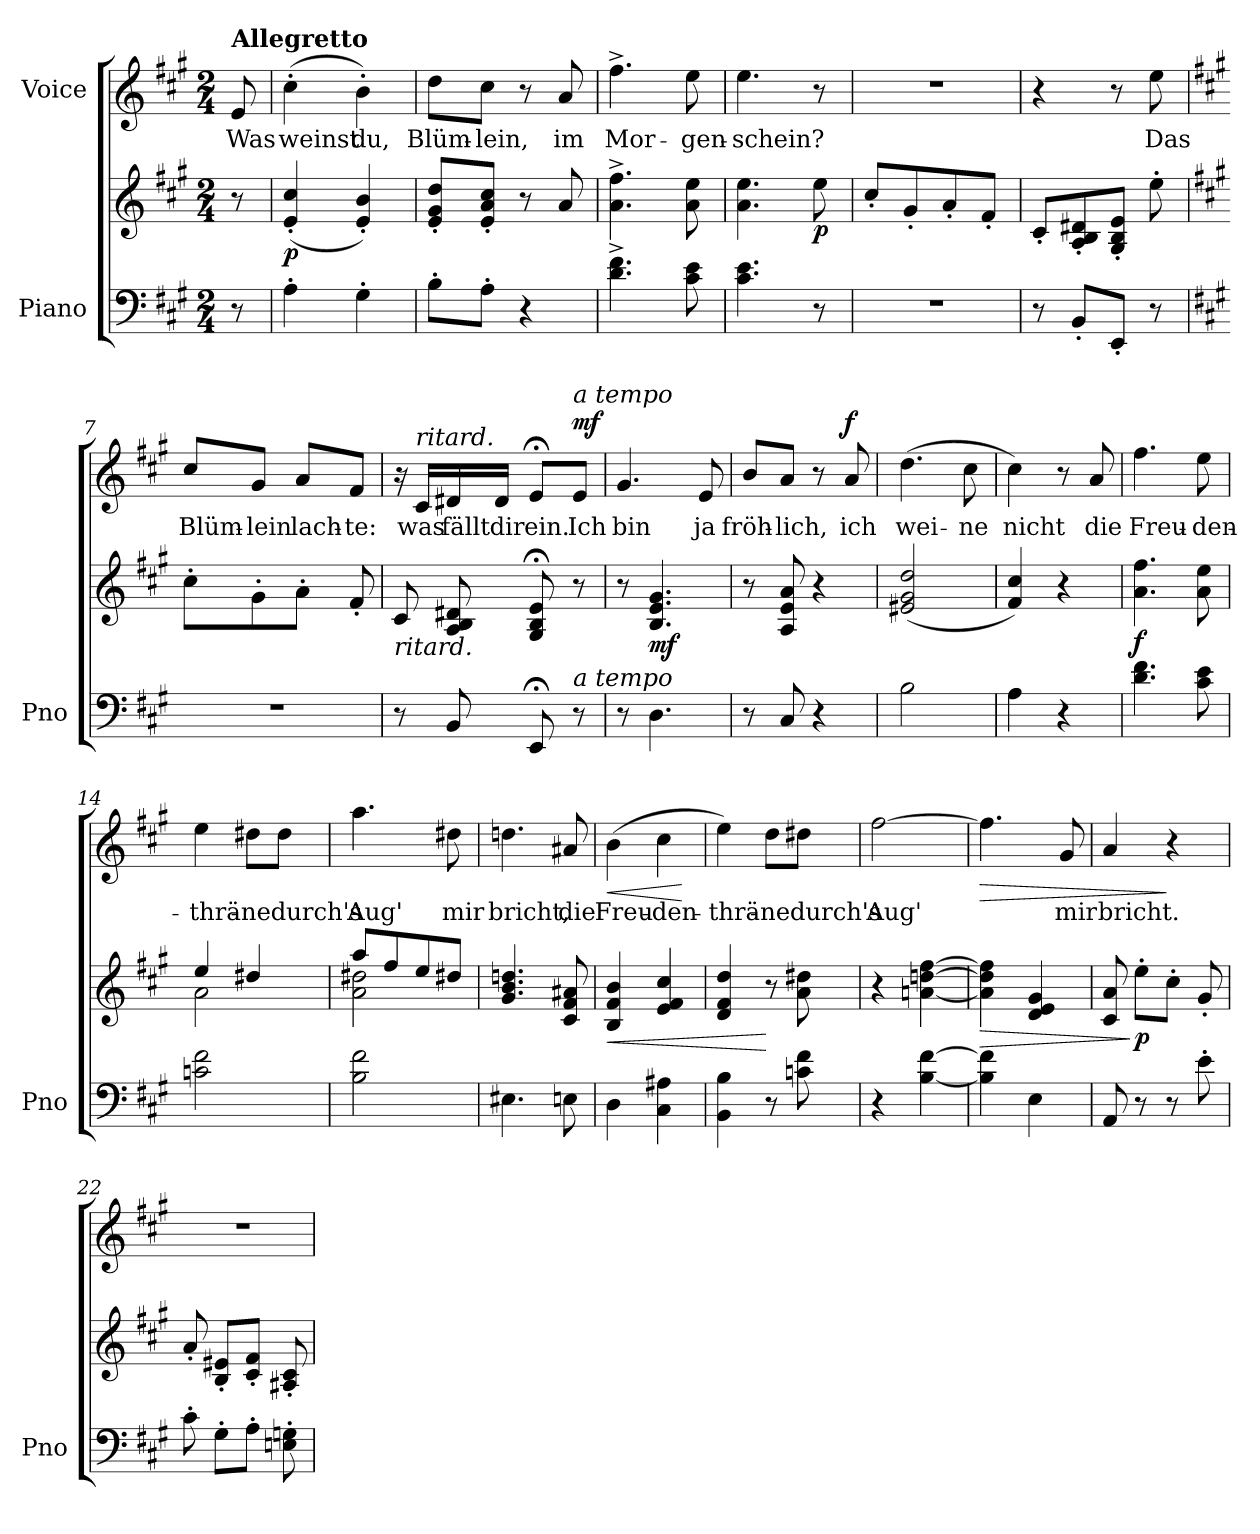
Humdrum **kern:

**kern	**kern	**dynam	**kern	**text	**dynam
*part2	*part2	*part2	*part1	*part1	*part1
*staff3	*staff2	*staff2/3	*staff1	*staff1	*staff1
*I"Piano	*	*	*I"Voice	*	*
*I'Pno	*	*	*	*	*
*clefF4	*clefG2	*	*clefG2	*	*
*k[f#c#g#]	*k[f#c#g#]	*	*k[f#c#g#]	*	*
*M2/4	*M2/4	*	*M2/4	*	*
=	=	=	=	=	=
!	!	!	!LO:TX:a:B:t=Allegretto	!	!
!	!	!	!	!LO:LY:b	!
8r	8r	.	8e/	Was	.
=1	=1	=1	=1	=1	=1
!	!	!LO:DY:b	!	!LO:LY:b	!
4A'\	(>4e/' 4cc#/'	p	(>4cc#'\	weinst	.
!	!	!	!	!LO:LY:b	!
4G#'\	4e/' 4b/')	.	4b'\)	du,	.
=2	=2	=2	=2	=2	=2
!	!	!	!	!LO:LY:b	!
8B'\L	8e/' 8g#/' 8dd/'L	.	8dd\L	Blüm-	.
!	!	!	!	!LO:LY:b	!
8A'\J	8e/' 8a/' 8cc#/'J	.	8cc#\J	-lein,	.
4r	8r	.	8r	.	.
!	!	!	!	!LO:LY:b	!
.	8a/	.	8a/	im	.
=3	=3	=3	=3	=3	=3
!	!	!	!	!LO:LY:b	!
4.d\^ 4.f#\^	4.a\^ 4.ff#\^	.	4.ff#^\	Mor-	.
!	!	!	!	!LO:LY:b	!
8c#\ 8e\	8a\ 8ee\	.	8ee\	-gen-	.
=4	=4	=4	=4	=4	=4
!	!	!	!	!LO:LY:b	!
4.c#\ 4.e\	4.a\ 4.ee\	.	4.ee\	-schein?	.
!	!	!LO:DY:b	!	!	!
8r	8ee\	p	8r	.	.
=5	=5	=5	=5	=5	=5
2r	8cc#'/L	.	2r	.	.
.	8g#'/	.	.	.	.
.	8a'/	.	.	.	.
.	8f#'/J	.	.	.	.
=6	=6	=6	=6	=6	=6
8r	8c#'/L	.	4r	.	.
8BB'/L	8A/' 8B/' 8d#X/'	.	.	.	.
8EE'/J	8G#/' 8B/' 8e/'J	.	8r	.	.
!	!	!	!	!LO:LY:b	!
8r	8ee'\	.	8ee\	Das	.
!!LO:LB:g=z
=7	=7	=7	=7	=7	=7
*k[f#c#g#]	*k[f#c#g#]	*	*k[f#c#g#]	*	*
!	!	!	!	!LO:LY:b	!
2r	8cc#'\L	.	8cc#/L	Blüm-	.
!	!	!	!	!LO:LY:b	!
.	8g#'\	.	8g#/J	-lein	.
!	!	!	!	!LO:LY:b	!
.	8a'\J	.	8a/L	lach-	.
!	!	!	!	!LO:LY:b	!
.	8f#'/	.	8f#/J	-te:	.
=8	=8	=8	=8	=8	=8
!	!LO:TX:b:i:t=ritard.	!	!	!	!
8r	8c#/	.	16r	.	.
*	*	*	*MM66	*	*
!	!	!	!LO:TX:a:i:t=ritard.	!	!
!	!	!	!	!LO:LY:b	!
.	.	.	16c#/LL	was	.
!	!	!	!	!LO:LY:b	!
8BB/	8A/ 8B/ 8d#X/	.	16d#X/	fällt	.
!	!	!	!	!LO:LY:b	!
.	.	.	16d#/JJ	dir	.
!	!	!	!	!LO:LY:b	!
8EE;/	8G#/;< 8B/;< 8e/;<	.	8e;</L	ein.	.
*	*	*	*MM84	*	*
!	!	!	!LO:TX:a:i:t=a tempo	!	!
!LO:TX:a:i:t=a tempo	!	!	!	!	!
!	!	!	!	!LO:LY:b	!LO:DY:a
8r	8r	.	8e/J	Ich	mf
=9	=9	=9	=9	=9	=9
!	!	!	!	!LO:LY:b	!
8r	8r	.	4.g#/	bin	.
!	!	!LO:DY:b	!	!	!
4.D\	4.B/ 4.e/ 4.g#/	mf	.	.	.
!	!	!	!	!LO:LY:b	!
.	.	.	8e/	ja	.
=10	=10	=10	=10	=10	=10
!	!	!	!	!LO:LY:b	!
8r	8r	.	8b/L	fröh-	.
!	!	!	!	!LO:LY:b	!
8C#/	8A/ 8e/ 8a/	.	8a/J	-lich,	.
4r	4r	.	8r	.	.
!	!	!	!	!LO:LY:b	!LO:DY:a
.	.	.	8a/	ich	f
=11	=11	=11	=11	=11	=11
!	!	!	!	!LO:LY:b	!
2B\	(>2e#X/ 2g#/ 2dd/	.	(>4.dd\	wei-	.
!	!	!	!	!LO:LY:b	!
.	.	.	8cc#\	-ne	.
=12	=12	=12	=12	=12	=12
!	!	!	!	!LO:LY:b	!
4A\	4f#/ 4cc#/)	.	4cc#\)	nicht	.
4r	4r	.	8r	.	.
!	!	!	!	!LO:LY:b	!
.	.	.	8a/	die	.
=13	=13	=13	=13	=13	=13
!	!	!LO:DY:b	!	!LO:LY:b	!
4.d\ 4.f#\	4.a\ 4.ff#\	f	4.ff#\	Freu-	.
!	!	!	!	!LO:LY:b	!
8c#\ 8e\	8a\ 8ee\	.	8ee\	-den-	.
!!LO:LB:g=z
=14	=14	=14	=14	=14	=14
*	*^	*	*	*	*
!	!	!	!	!	!LO:LY:b	!
2cn\ 2f#\	4ee/	2a\	.	4ee\	thrä-	.
!	!	!	!	!	!LO:LY:b	!
.	4dd#X/	.	.	8dd#X\L	-ne	.
!	!	!	!	!	!LO:LY:b	!
.	.	.	.	8dd#\J	durch's	.
=15	=15	=15	=15	=15	=15	=15
!	!	!	!	!	!LO:LY:b	!
2B\ 2f#\	8aa/L	2a\ 2dd#X\	.	4.aa\	Aug'	.
.	8ff#/	.	.	.	.	.
.	8ee/	.	.	.	.	.
!	!	!	!	!	!LO:LY:b	!
.	8dd#X/J	.	.	8dd#X\	mir	.
*	*v	*v	*	*	*	*
=16	=16	=16	=16	=16	=16
!	!	!	!	!LO:LY:b	!
4.E#X\	4.g#/ 4.b/ 4.ddn/	.	4.ddn\	bricht,	.
!	!	!	!	!LO:LY:b	!
8En\	8c#/ 8f#/ 8a#X/	.	8a#X/	die	.
=17	=17	=17	=17	=17	=17
!	!	!LO:HP:b	!	!LO:LY:b	!LO:HP:b
4D\	4B/ 4f#/ 4b/	<	(>4b\	Freu-	<
!	!	!	!	!LO:LY:b	!
4C#\ 4A#X\	4e/ 4f#/ 4cc#/	.	4cc#\	-den-	.
.	.	.	.	.	[
=18	=18	=18	=18	=18	=18
!	!	!	!	!LO:LY:b	!
4BB\ 4B\	4d/ 4f#/ 4dd/	.	4ee\)	-thrä-	.
!	!	!	!	!LO:LY:b	!
8r	8r	[	8dd\L	-ne	.
!	!	!	!	!LO:LY:b	!
8cn\ 8f#\	8a\ 8dd#X\	.	8dd#X\J	durch's	.
=19	=19	=19	=19	=19	=19
!	!	!	!	!LO:LY:b	!
4r	4r	.	[2ff#\	Aug'	.
[4B\ [4f#\	[4an\ [4ddn\ [4ff#\	.	.	.	.
=20	=20	=20	=20	=20	=20
!	!	!LO:HP:b	!	!	!LO:HP:b
4B\] 4f#\]	4a\] 4dd\] 4ff#\]	>	4.ff#\]	.	>
4E\	4d/ 4e/ 4g#/	.	.	.	.
!	!	!	!	!LO:LY:b	!
.	.	.	8g#/	mir	.
=21	=21	=21	=21	=21	=21
!	!	!	!	!LO:LY:b	!
8AA/	8c#/ 8a/	.	4a/	bricht.	.
!	!	!LO:DY:n=1:b	!	!	!
8r	8ee'\L	] p	.	.	.
8r	8cc#'\J	.	4r	.	]
8e'\	8g#'/	.	.	.	.
!!LO:LB:g=z
=22	=22	=22	=22	=22	=22
8c#'\	8a'/	.	2r	.	.
8G#'\L	8B/' 8e#X/'L	.	.	.	.
8A'\J	8c#/' 8f#/'J	.	.	.	.
8En\' 8Gn\'	8A#X/' 8c#/'	.	.	.	.
=	=	=	=	=	=
*-	*-	*-	*-	*-	*-
